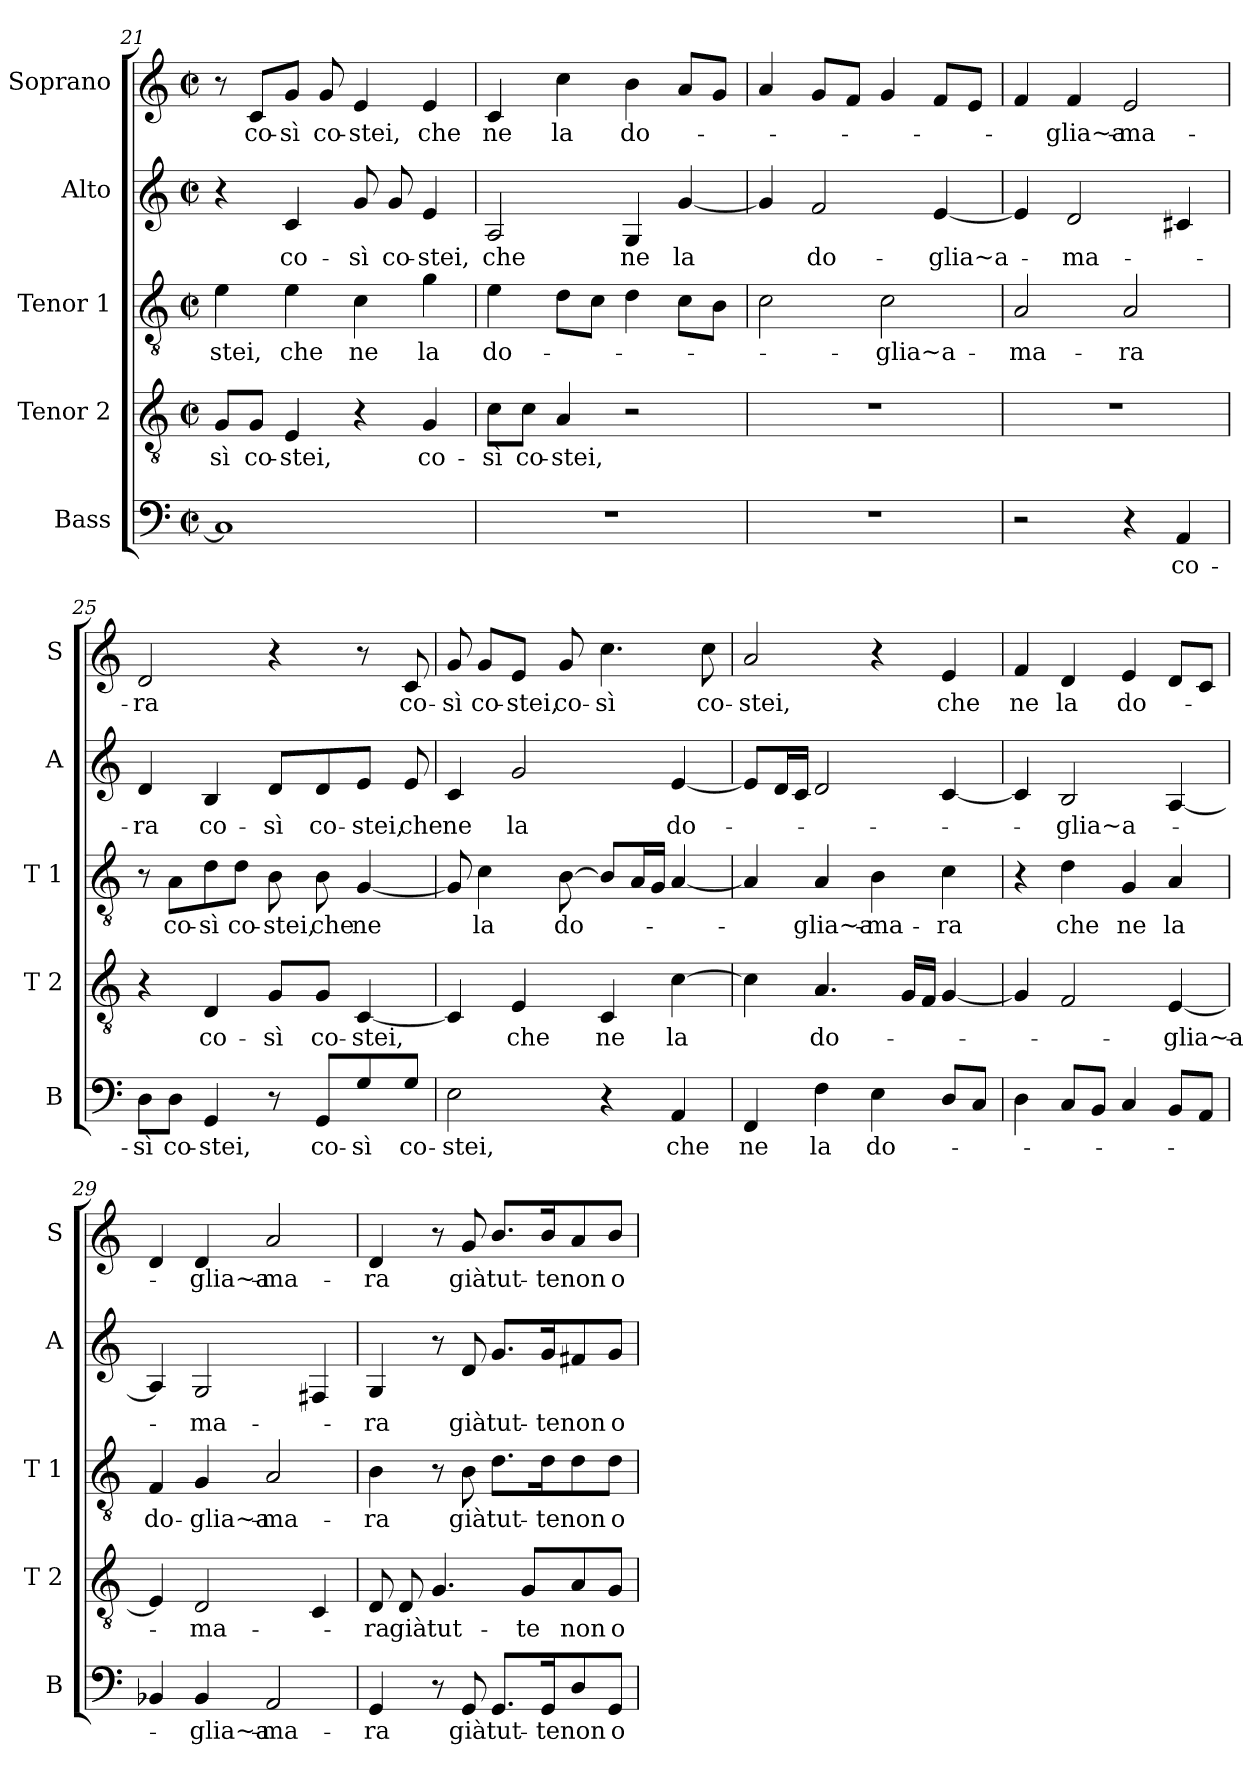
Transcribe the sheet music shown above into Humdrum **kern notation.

**kern	**text	**kern	**text	**kern	**text	**kern	**text	**kern	**text
*part5	*part5	*part4	*part4	*part3	*part3	*part2	*part2	*part1	*part1
*staff5	*staff5	*staff4	*staff4	*staff3	*staff3	*staff2	*staff2	*staff1	*staff1
*I"Bass	*	*I"Tenor 2	*	*I"Tenor 1	*	*I"Alto	*	*I"Soprano	*
*I'B	*	*I'T 2	*	*I'T 1	*	*I'A	*	*I'S	*
*clefF4	*	*clefGv2	*	*clefGv2	*	*clefG2	*	*clefG2	*
*k[]	*	*k[]	*	*k[]	*	*k[]	*	*k[]	*
*C:	*	*C:	*	*C:	*	*C:	*	*C:	*
*M2/2	*	*M2/2	*	*M2/2	*	*M2/2	*	*M2/2	*
*met(c|)	*	*met(c|)	*	*met(c|)	*	*met(c|)	*	*met(c|)	*
=21	=21	=21	=21	=21	=21	=21	=21	=21	=21
1C]	.	8G/L	-sì	4e\	-stei,	4r	.	8r	.
.	.	8G/J	co-	.	.	.	.	8c/L	co-
.	.	4E/	-stei,	4e\	che	4c/	co-	8g/J	-sì
.	.	.	.	.	.	.	.	8g/	co-
.	.	4r	.	4c\	ne	8g/	-sì	4e/	-stei,
.	.	.	.	.	.	8g/	co-	.	.
.	.	4G/	co-	4g\	la	4e/	-stei,	4e/	che
!!LO:PB:g=z
=22	=22	=22	=22	=22	=22	=22	=22	=22	=22
1r	.	8c\L	-sì	4e\	do-	2A/	che	4c/	ne
.	.	8c\J	co-	.	.	.	.	.	.
.	.	4A/	-stei,	8d\L	.	.	.	4cc\	la
.	.	.	.	8c\J	.	.	.	.	.
.	.	2r	.	4d\	.	4G/	ne	4b\	do-
.	.	.	.	8c\L	.	[4g/	la	8a/L	.
.	.	.	.	8B\J	.	.	.	8g/J	.
=23	=23	=23	=23	=23	=23	=23	=23	=23	=23
1r	.	1r	.	2c\	.	4g/]	.	4a/	.
.	.	.	.	.	.	2f/	do-	8g/L	.
.	.	.	.	.	.	.	.	8f/J	.
.	.	.	.	2c\	-glia~a-	.	.	4g/	.
.	.	.	.	.	.	[4e/	-glia~a-	8f/L	.
.	.	.	.	.	.	.	.	8e/J	.
=24	=24	=24	=24	=24	=24	=24	=24	=24	=24
2r	.	1r	.	2A/	-ma-	4e/]	.	4f/	.
.	.	.	.	.	.	2d/	-ma-	4f/	-glia~a-
4r	.	.	.	2A/	-ra	.	.	2e/	-ma-
4AA/	co-	.	.	.	.	4c#X/	.	.	.
=25	=25	=25	=25	=25	=25	=25	=25	=25	=25
8D\L	-sì	4r	.	8r	.	4d/	-ra	2d/	-ra
8D\J	co-	.	.	8A\L	co-	.	.	.	.
4GG/	-stei,	4D/	co-	8d\	-sì	4B/	co-	.	.
.	.	.	.	8d\J	co-	.	.	.	.
8r	.	8G/L	-sì	8B\	-stei,	8d/L	-sì	4r	.
8GG/L	co-	8G/J	co-	8B\	che	8d/	co-	.	.
8G/	-sì	[4C/	-stei,	[4G/	ne	8e/J	-stei,	8r	.
8G/J	co-	.	.	.	.	8e/	che	8c/	co-
!!LO:LB:g=z
=26	=26	=26	=26	=26	=26	=26	=26	=26	=26
2E\	-stei,	4C/]	.	8G/]	.	4c/	ne	8g/	-sì
.	.	.	.	4c\	la	.	.	8g/L	co-
.	.	4E/	che	.	.	2g/	la	8e/J	-stei,
.	.	.	.	[8B\	do-	.	.	8g/	co-
4r	.	4C/	ne	8B/L]	.	.	.	4.cc\	-sì
.	.	.	.	16A/L	.	.	.	.	.
.	.	.	.	16G/JJ	.	.	.	.	.
4AA/	che	[4c\	la	[4A/	.	[4e/	do-	.	.
.	.	.	.	.	.	.	.	8cc\	co-
=27	=27	=27	=27	=27	=27	=27	=27	=27	=27
4FF/	ne	4c\]	.	4A/]	.	8e/L]	.	2a/	-stei,
.	.	.	.	.	.	16d/L	.	.	.
.	.	.	.	.	.	16c/JJ	.	.	.
4F\	la	4.A/	do-	4A/	-glia~a-	2d/	.	.	.
4E\	do-	.	.	4B\	-ma-	.	.	4r	.
.	.	16G/LL	.	.	.	.	.	.	.
.	.	16F/JJ	.	.	.	.	.	.	.
8D/L	.	[4G/	.	4c\	-ra	[4c/	.	4e/	che
8C/J	.	.	.	.	.	.	.	.	.
=28	=28	=28	=28	=28	=28	=28	=28	=28	=28
4D\	.	4G/]	.	4r	.	4c/]	.	4f/	ne
8C/L	.	2F/	.	4d\	che	2B/	-glia~a-	4d/	la
8BB/J	.	.	.	.	.	.	.	.	.
4C/	.	.	.	4G/	ne	.	.	4e/	do-
8BB/L	.	[4E/	-glia~a-	4A/	la	[4A/	.	8d/L	.
8AA/J	.	.	.	.	.	.	.	8c/J	.
=29	=29	=29	=29	=29	=29	=29	=29	=29	=29
4BB-X/	.	4E/]	.	4F/	do-	4A/]	.	4d/	.
4BB-/	-glia~a-	2D/	-ma-	4G/	-glia~a-	2G/	-ma-	4d/	-glia~a-
2AA/	-ma-	.	.	2A/	-ma-	.	.	2a/	-ma-
.	.	4C/	.	.	.	4F#X/	.	.	.
!!LO:PB:g=z
=30	=30	=30	=30	=30	=30	=30	=30	=30	=30
4GG/	-ra	8D/	-ra	4B\	-ra	4G/	-ra	4d/	-ra
.	.	8D/	già	.	.	.	.	.	.
8r	.	4.G/	tut-	8r	.	8r	.	8r	.
8GG/	già	.	.	8B\	già	8d/	già	8g/	già
8.GG/L	tut-	.	.	8.d\L	tut-	8.g/L	tut-	8.b/L	tut-
.	.	8G/L	-te	.	.	.	.	.	.
16GG/k	-te	.	.	16d\k	-te	16g/k	-te	16b/k	-te
8D/	non	8A/	non	8d\	non	8f#X/	non	8a/	non
8GG/J	o-	8G/J	o-	8d\J	o-	8g/J	o-	8b/J	o-
=	=	=	=	=	=	=	=	=	=
*-	*-	*-	*-	*-	*-	*-	*-	*-	*-
